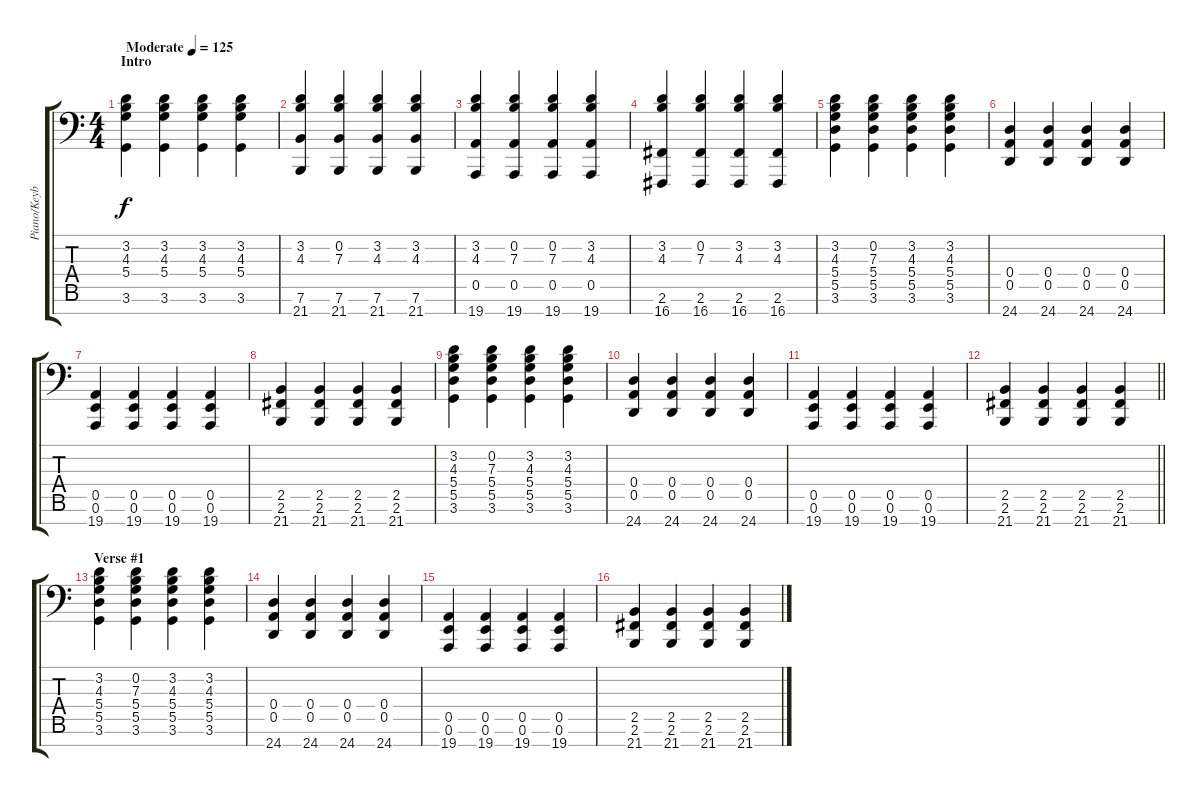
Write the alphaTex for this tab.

\track ("Piano/Keyboard" "Piano/Keyb") {instrument brightacousticpiano}
\staff {score tabs}
\tuning (E4 B3 G3 D3 A2 E2 D0) {hide}
\ts (4 4)
\section ("" "Intro")
\tempo (125 "Moderate")
\clef f4
\ks c
(3.2 4.3 5.4 3.6).4{dy f instrument brightacousticpiano} (3.2 4.3 5.4 3.6).4 (3.2 4.3 5.4 3.6).4 (3.2 4.3 5.4 3.6).4 |
(3.2 4.3 7.6 21.7).4 (0.2 7.3 7.6 21.7).4 (3.2 4.3 7.6 21.7).4 (3.2 4.3 7.6 21.7).4 |
(3.2 4.3 0.5 19.7).4 (0.2 7.3 0.5 19.7).4 (0.2 7.3 0.5 19.7).4 (3.2 4.3 0.5 19.7).4 |
(3.2 4.3 2.6 16.7).4 (0.2 7.3 2.6 16.7).4 (3.2 4.3 2.6 16.7).4 (3.2 4.3 2.6 16.7).4 |
(3.2 4.3 5.4 5.5 3.6).4 (0.2 7.3 5.4 5.5 3.6).4 (3.2 4.3 5.4 5.5 3.6).4 (3.2 4.3 5.4 5.5 3.6).4 |
(0.4 0.5 24.7).4 (0.4 0.5 24.7).4 (0.4 0.5 24.7).4 (0.4 0.5 24.7).4 |
(0.5 0.6 19.7).4 (0.5 0.6 19.7).4 (0.5 0.6 19.7).4 (0.5 0.6 19.7).4 |
(2.5 2.6 21.7).4 (2.5 2.6 21.7).4 (2.5 2.6 21.7).4 (2.5 2.6 21.7).4 |
(3.2 4.3 5.4 5.5 3.6).4 (0.2 7.3 5.4 5.5 3.6).4 (3.2 4.3 5.4 5.5 3.6).4 (3.2 4.3 5.4 5.5 3.6).4 |
(0.4 0.5 24.7).4 (0.4 0.5 24.7).4 (0.4 0.5 24.7).4 (0.4 0.5 24.7).4 |
(0.5 0.6 19.7).4 (0.5 0.6 19.7).4 (0.5 0.6 19.7).4 (0.5 0.6 19.7).4 |
\barLineRight lightlight
(2.5 2.6 21.7).4 (2.5 2.6 21.7).4 (2.5 2.6 21.7).4 (2.5 2.6 21.7).4 |
\section ("" "Verse #1")
(3.2 4.3 5.4 5.5 3.6).4 (0.2 7.3 5.4 5.5 3.6).4 (3.2 4.3 5.4 5.5 3.6).4 (3.2 4.3 5.4 5.5 3.6).4 |
(0.4 0.5 24.7).4 (0.4 0.5 24.7).4 (0.4 0.5 24.7).4 (0.4 0.5 24.7).4 |
(0.5 0.6 19.7).4 (0.5 0.6 19.7).4 (0.5 0.6 19.7).4 (0.5 0.6 19.7).4 |
(2.5 2.6 21.7).4 (2.5 2.6 21.7).4 (2.5 2.6 21.7).4 (2.5 2.6 21.7).4
